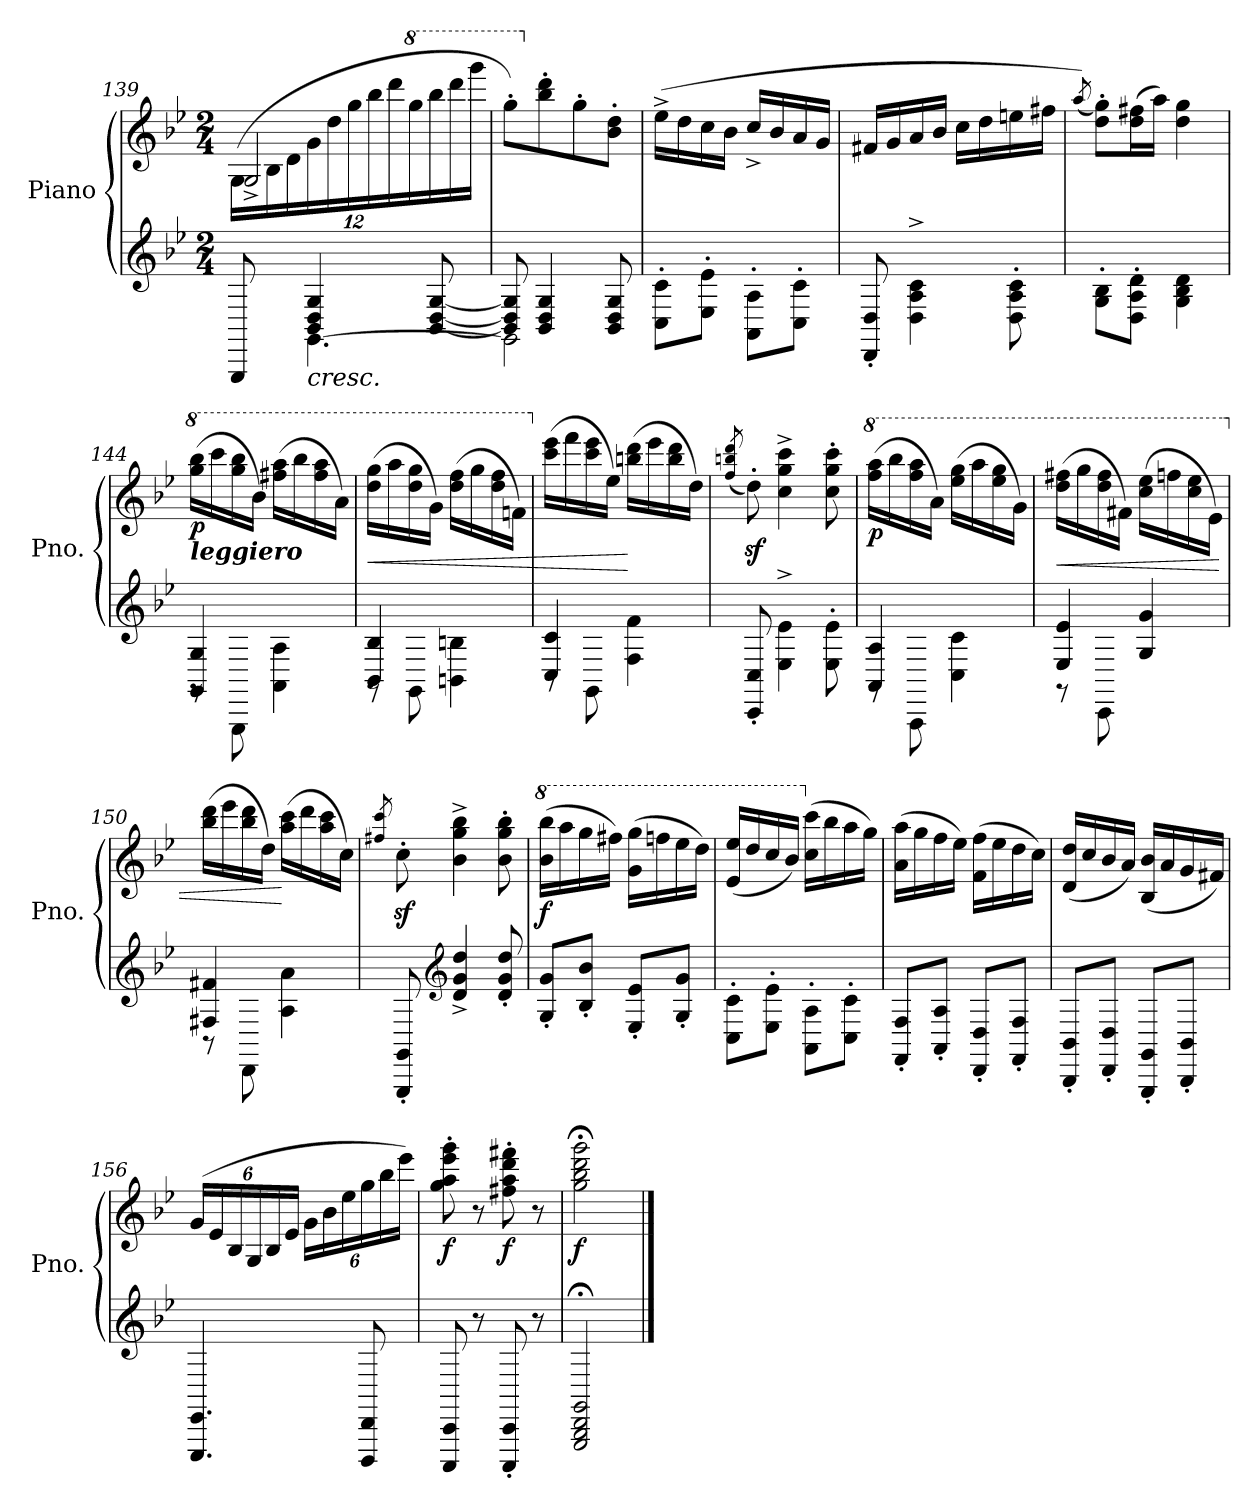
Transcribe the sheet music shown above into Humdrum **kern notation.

**kern	**kern	**dynam
*part1	*part1	*part1
*staff2	*staff1	*staff1/2
*I"Piano	*	*
*I'Pno.	*	*
!!LO:LB:g=z
*clefG2	*clefG2	*
*k[b-e-]	*k[b-e-]	*
*M2/4	*M2/4	*
=139	=139	=139
*^	*	*
*	*	*Xbrackettup	*
*	*	*^	*
8GGG/	8ryy	(>24G\LL	2G^/	.
.	.	24B-\	.	.
.	.	24d\	.	.
!	!	!	!	!LO:HP:b=2
[4.GG\	4BB-/ 4D/ 4G/	24g\	.	<
.	.	24dd\	.	.
.	.	24gg\	.	.
.	.	24bb-\	.	.
.	.	24ddd\	.	.
*	*	*8va	*	*
.	.	24ggg\	.	.
.	[8BB-/ [8D/ [8G/	24bbb-\	.	.
.	.	24dddd\	.	.
.	.	24gggg\JJ	.	.
*	*	*v	*v	*
=140	=140	=140	=140
2GG\]	8BB-/] 8D/] 8G/]	8ggg'\L)	.
*	*	*X8va	*
.	4BB-/ 4D/ 4G/	8bb-\' 8ddd\'	.
.	.	8gg'\	.
.	8BB-/ 8D/ 8G/	8b-\' 8dd\'J	.
*v	*v	*	*
=141	=141	=141
8C\' 8c\'L	(>16ee-^\LL	.
.	16dd\	.
8E-\' 8e-\'J	16cc\	.
.	16b-\JJ	.
8AA\' 8A\'L	16cc^/LL	.
.	16b-/	.
8C\' 8c\'J	16a/	.
.	16g/JJ	.
=142	=142	=142
8DD/' 8D/'	16f#X/LL	.
.	16g/	.
4D\^ 4A\^ 4c\^	16a/	.
.	16b-/JJ	.
.	16cc\LL	.
.	16dd\	.
8D\' 8A\' 8c\'	16een\	.
.	16ff#X\JJ	.
=143	=143	=143
.	(<8qaa/)	.
8G\' 8B-\'L	8dd\' 8gg\'L)	.
8D\' 8A\' 8d\'J	(>16dd\ 16ff#X\L	.
.	16aa\JJ)	.
4G\ 4B-\ 4d\	4dd\ 4gg\	.
=144	=144	=144
*^	*	*
*	*	*8va	*
!	!	!LO:TX:b:Bi:t=leggiero	!
!	!	!	!LO:DY:b
4GG/ 4G/	8rGG	(>16ggg\ 16bbb-\LL	p
.	.	16cccc\	.
.	8GGG\	16ggg\ 16bbb-\	.
.	.	16bb-\JJ)	.
4AA\ 4A\	4ryy	(>16fff#X\ 16aaa\LL	.
.	.	16bbb-\	.
.	.	16fff#\ 16aaa\	.
.	.	16aa\JJ)	.
!!LO:LB:g=z
=145	=145	=145	=145
!	!	!	!LO:HP:b
4BB-/ 4B-/	8rGG	(>16ddd\ 16ggg\LL	<
.	.	16aaa\	.
.	8GG\	16ddd\ 16ggg\	.
.	.	16gg\JJ)	.
4BBn\ 4Bn\	4ryy	(>16ddd\ 16fff\LL	.
.	.	16ggg\	.
.	.	16ddd\ 16fff\	.
.	.	16ffn\JJ)	.
=146	=146	=146	=146
*	*	*X8va	*
4C/ 4c/	8rBB	(>16ccc\ 16eee-\LL	.
.	.	16fff\	.
.	8GG\	16ccc\ 16eee-\	.
.	.	16ee-\JJ)	.
4F\ 4f\	4ryy	(>16bbn\ 16ddd\LL	[
.	.	16eee-\	.
.	.	16bb\ 16ddd\	.
.	.	16dd\JJ)	.
*v	*v	*	*
=147	=147	=147
.	(<8qff/ 8qbbn/ 8qddd/	.
8CC/' 8C/'	8ddz<'\)	.
4E-\^ 4e-\^	4cc\^ 4gg\^ 4ccc\^	.
8E-\' 8e-\'	8cc\' 8gg\' 8ccc\'	.
=148	=148	=148
*^	*	*
*	*	*8va	*
!	!	!	!LO:DY:b
4AA/ 4A/	8rGG	(>16fff\ 16aaa\LL	p
.	.	16bbb-\	.
.	8AAA\	16fff\ 16aaa\	.
.	.	16aa\JJ)	.
4C\ 4c\	4ryy	(>16eee-\ 16ggg\LL	.
.	.	16aaa\	.
.	.	16eee-\ 16ggg\	.
.	.	16gg\JJ)	.
=149	=149	=149	=149
!	!	!	!LO:HP:b
4E-/ 4e-/	8r	(>16ddd\ 16fff#X\LL	<
.	.	16ggg\	.
.	8CC\	16ddd\ 16fff#\	.
.	.	16ff#X\JJ)	.
4G/ 4g/	4ryy	(>16ccc\ 16eee-\LL	.
.	.	16fffn\	.
.	.	16ccc\ 16eee-\	.
.	.	16ee-\JJ)	.
=150	=150	=150	=150
*	*	*X8va	*
4F#X/ 4f#X/	8r	(>16bb-\ 16ddd\LL	.
.	.	16eee-\	.
.	8DD\	16bb-\ 16ddd\	.
.	.	16dd\JJ)	.
4A\ 4a\	4ryy	(>16aa\ 16ccc\LL	[
.	.	16ddd\	.
.	.	16aa\ 16ccc\	.
.	.	16cc\JJ)	.
*v	*v	*	*
!!LO:LB:g=z
=151	=151	=151
.	8qff#X/ 8qccc/	.
8GGG/' 8GG/'	8ccz<'\	.
*clefG2	*	*
4d/^ 4g/^ 4dd/^	4b-\^ 4gg\^ 4bb-\^	.
8d/' 8g/' 8dd/'	8b-\' 8gg\' 8bb-\'	.
=152	=152	=152
*	*8va	*
!	!	!LO:DY:b
8G/' 8g/'L	(>16bb-\ 16bbb-\LL	f
.	16aaa\	.
8B-/' 8b-/'J	16ggg\	.
.	16fff#X\JJ)	.
8E-/' 8e-/'L	(>16gg\ 16ggg\LL	.
.	16fffn\	.
8G/' 8g/'J	16eee-\	.
.	16ddd\JJ)	.
=153	=153	=153
8C\' 8c\'L	(<16ee-/ 16eee-/LL	.
.	16ddd/	.
8E-\' 8e-\'J	16ccc/	.
.	16bb-/JJ)	.
*	*X8va	*
8AA\' 8A\'L	(>16cc\ 16ccc\LL	.
.	16bb-\	.
8C\' 8c\'J	16aa\	.
.	16gg\JJ)	.
=154	=154	=154
8FF/' 8F/'L	(>16a\ 16aa\LL	.
.	16gg\	.
8AA/' 8A/'J	16ff\	.
.	16ee-\JJ)	.
8DD/' 8D/'L	(>16f\ 16ff\LL	.
.	16ee-\	.
8FF/' 8F/'J	16dd\	.
.	16cc\JJ)	.
=155	=155	=155
8BBB-/' 8BB-/'L	(<16d/ 16dd/LL	.
.	16cc/	.
8DD/' 8D/'J	16b-/	.
.	16a/JJ)	.
8GGG/' 8GG/'L	(<16B-/ 16b-/LL	.
.	16a/	.
8BBB-/' 8BB-/'J	16g/	.
.	16f#X/JJ)	.
!!LO:LB:g=z
=156	=156	=156
4.EEE-/ 4.EE-/	(>24g/LL	.
.	24e-/	.
.	24B-/	.
.	24G/	.
.	24B-/	.
.	24e-/JJ	.
.	24g\LL	.
.	24b-\	.
.	24ee-\	.
8DDD/ 8DD/	24gg\	.
.	24bb-\	.
.	24eee-\JJ)	.
.	.	[
=157	=157	=157
!	!	!LO:DY:b
8CCC/ 8CC/	8gg\' 8aa\' 8eee-\' 8ggg\'	f
8r	8r	.
!	!	!LO:DY:b
8CCC/' 8CC/'	8ff#X\' 8aa\' 8ddd\' 8fff#X\'	f
8r	8r	.
=158	=158	=158
!	!	!LO:DY:b
2GGG/; 2BBB-/; 2DD/; 2GG/;	2gg\;< 2bb-\;< 2ddd\;< 2ggg\;<	f
==	==	==
*-	*-	*-
